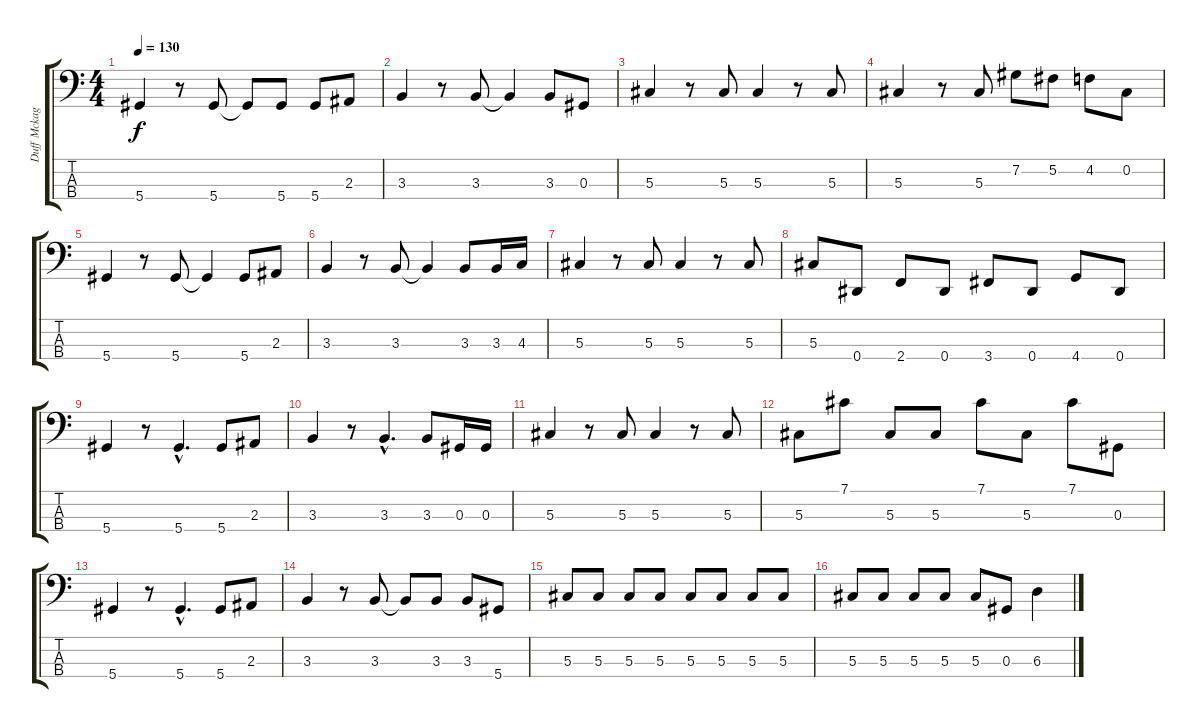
\track ("Duff Mckagan" "Duff Mckag") {instrument electricbassfinger}
\staff {score tabs}
\tuning (Gb2 Db2 Ab1 Eb1) {hide}
\ts (4 4)
\tempo 130
\clef f4
\ks c
5.4.4{dy f} r.8 5.4.8 5.4{t}.8 5.4.8 5.4.8 2.3.8 |
3.3.4 r.8 3.3.8 3.3{t}.4 3.3.8 0.3.8 |
5.3.4 r.8 5.3.8 5.3.4 r.8 5.3.8 |
5.3.4 r.8 5.3.8 7.2.8 5.2.8 4.2.8 0.2.8 |
5.4.4 r.8 5.4.8 5.4{t}.4 5.4.8 2.3.8 |
3.3.4 r.8 3.3.8 3.3{t}.4 3.3.8 3.3.16 4.3.16 |
5.3.4 r.8 5.3.8 5.3.4 r.8 5.3.8 |
5.3.8 0.4.8 2.4.8 0.4.8 3.4.8 0.4.8 4.4.8 0.4.8 |
5.4.4 r.8 5.4{hac}.4{d} 5.4.8 2.3.8 |
3.3.4 r.8 3.3{hac}.4{d} 3.3.8 0.3.16 0.3.16 |
5.3.4 r.8 5.3.8 5.3.4 r.8 5.3.8 |
5.3.8 7.1.8 5.3.8 5.3.8 7.1.8 5.3.8 7.1.8 0.3.8 |
5.4.4 r.8 5.4{hac}.4{d} 5.4.8 2.3.8 |
3.3.4 r.8 3.3.8 3.3{t}.8 3.3.8 3.3.8 5.4.8 |
5.3.8 5.3.8 5.3.8 5.3.8 5.3.8 5.3.8 5.3.8 5.3.8 |
5.3.8 5.3.8 5.3.8 5.3.8 5.3.8 0.3.8 6.3.4
